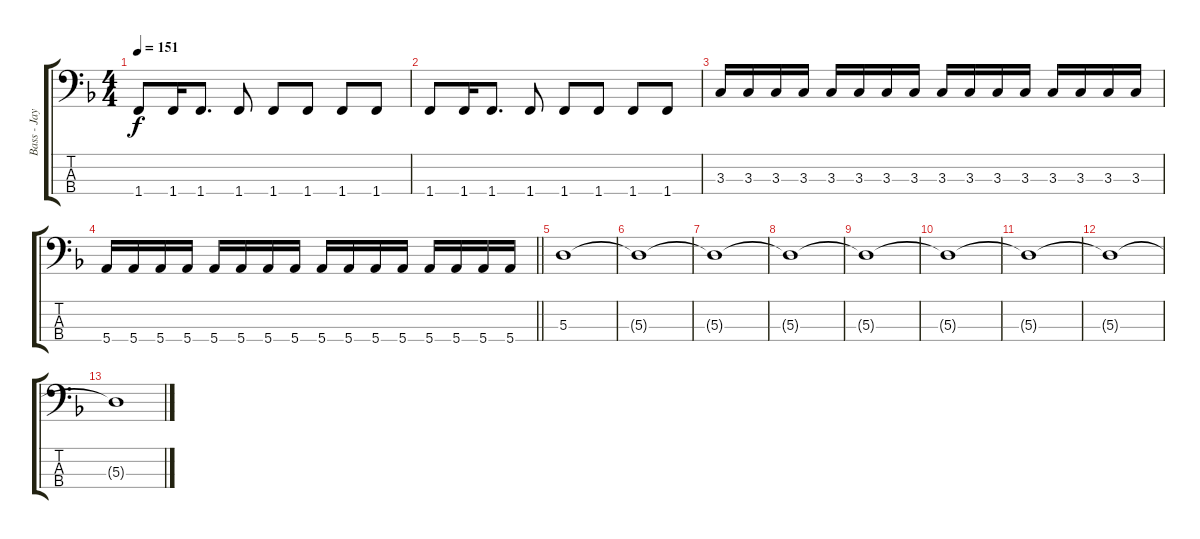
\track ("Bass - Jay Bentley" "Bass - Jay") {instrument electricbasspick}
\staff {score tabs}
\tuning (G2 D2 A1 E1) {hide}
\ts (4 4)
\tempo 151
\clef f4
\ks f
1.4.8{dy f} 1.4.16 1.4.8{d} 1.4.8 1.4.8 1.4.8 1.4.8 1.4.8 |
1.4.8 1.4.16 1.4.8{d} 1.4.8 1.4.8 1.4.8 1.4.8 1.4.8 |
3.3.16 3.3.16 3.3.16 3.3.16 3.3.16 3.3.16 3.3.16 3.3.16 3.3.16 3.3.16 3.3.16 3.3.16 3.3.16 3.3.16 3.3.16 3.3.16 |
\barLineRight lightlight
5.4.16 5.4.16 5.4.16 5.4.16 5.4.16 5.4.16 5.4.16 5.4.16 5.4.16 5.4.16 5.4.16 5.4.16 5.4.16 5.4.16 5.4.16 5.4.16 |
5.3.1 |
5.3{t}.1 |
5.3{t}.1 |
5.3{t}.1 |
5.3{t}.1 |
5.3{t}.1 |
5.3{t}.1 |
5.3{t}.1 |
5.3{t}.1
